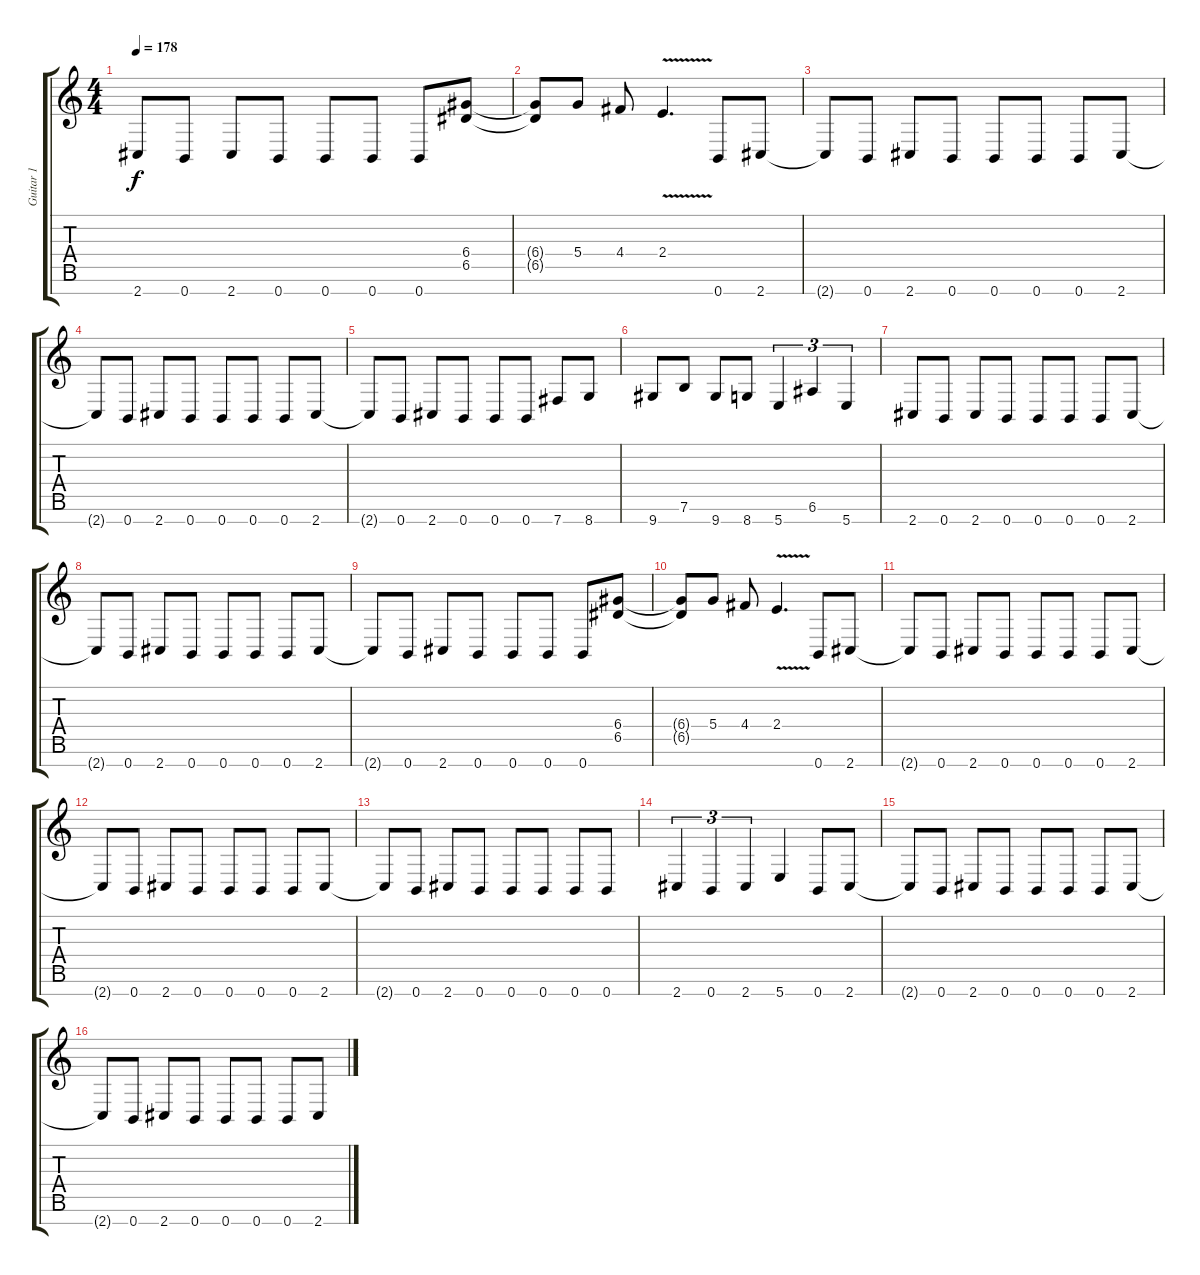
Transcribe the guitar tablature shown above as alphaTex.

\track ("Guitar 1" "Guitar 1") {instrument distortionguitar}
\staff {score tabs}
\tuning (E4 B3 G3 D3 A2 E2 B1) {hide}
\ts (4 4)
\tempo 178
\clef g2
\ks c
2.7{t}.8{dy f} 0.7.8 2.7.8 0.7.8 0.7.8 0.7.8 0.7.8 (6.4 6.5).8 |
(6.4{t} 6.5{t}).8 5.4.8 4.4.8 2.4{v}.4{d} 0.7.8 2.7.8 |
2.7{t}.8 0.7.8 2.7.8 0.7.8 0.7.8 0.7.8 0.7.8 2.7.8 |
2.7{t}.8 0.7.8 2.7.8 0.7.8 0.7.8 0.7.8 0.7.8 2.7.8 |
2.7{t}.8 0.7.8 2.7.8 0.7.8 0.7.8 0.7.8 7.7.8 8.7.8 |
9.7.8 7.6.8 9.7.8 8.7.8 5.7.4{tu (3 2)} 6.6.4{tu (3 2)} 5.7.4{tu (3 2)} |
2.7.8 0.7.8 2.7.8 0.7.8 0.7.8 0.7.8 0.7.8 2.7.8 |
2.7{t}.8 0.7.8 2.7.8 0.7.8 0.7.8 0.7.8 0.7.8 2.7.8 |
2.7{t}.8 0.7.8 2.7.8 0.7.8 0.7.8 0.7.8 0.7.8 (6.4 6.5).8 |
(6.4{t} 6.5{t}).8 5.4.8 4.4.8 2.4{v}.4{d} 0.7.8 2.7.8 |
2.7{t}.8 0.7.8 2.7.8 0.7.8 0.7.8 0.7.8 0.7.8 2.7.8 |
2.7{t}.8 0.7.8 2.7.8 0.7.8 0.7.8 0.7.8 0.7.8 2.7.8 |
2.7{t}.8 0.7.8 2.7.8 0.7.8 0.7.8 0.7.8 0.7.8 0.7.8 |
2.7.4{tu (3 2)} 0.7.4{tu (3 2)} 2.7.4{tu (3 2)} 5.7.4 0.7.8 2.7.8 |
2.7{t}.8 0.7.8 2.7.8 0.7.8 0.7.8 0.7.8 0.7.8 2.7.8 |
2.7{t}.8 0.7.8 2.7.8 0.7.8 0.7.8 0.7.8 0.7.8 2.7.8
